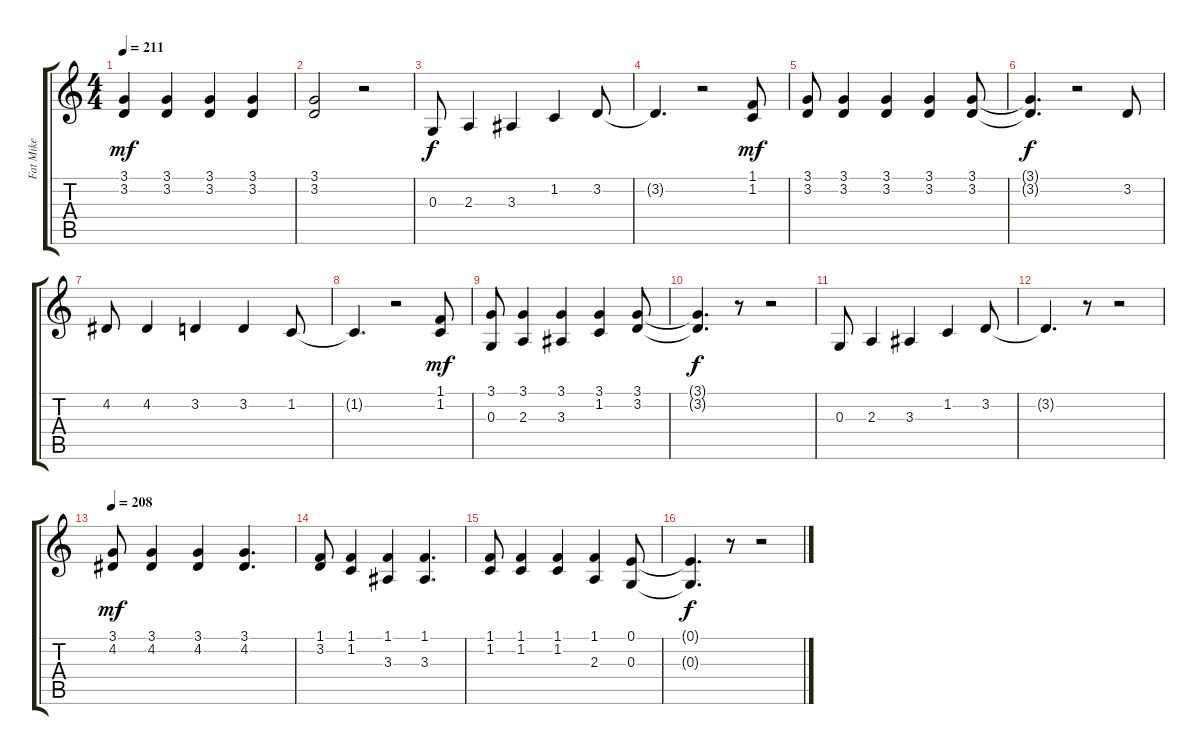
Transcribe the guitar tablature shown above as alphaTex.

\track ("Fat Mike" "Fat Mike") {instrument bassoon}
\staff {score tabs}
\tuning (E4 B3 G3 D3 A2 E2) {hide}
\ts (4 4)
\section ("" "")
\tempo 211
\clef g2
\ks c
(3.1 3.2).4{dy mf} (3.1 3.2).4 (3.1 3.2).4 (3.1 3.2).4 |
(3.1 3.2).2 r.2 |
0.3.8{dy f} 2.3.4 3.3.4 1.2.4 3.2.8 |
3.2{t}.4{d} r.2 (1.1 1.2).8{dy mf} |
(3.1 3.2).8 (3.1 3.2).4 (3.1 3.2).4 (3.1 3.2).4 (3.1 3.2).8 |
(3.1{t} 3.2{t}).4{d dy f} r.2 3.2.8 |
4.2.8 4.2.4 3.2.4 3.2.4 1.2.8 |
1.2{t}.4{d} r.2 (1.1 1.2).8{dy mf} |
(3.1 0.3).8 (3.1 2.3).4 (3.1 3.3).4 (3.1 1.2).4 (3.1 3.2).8 |
(3.1{t} 3.2{t}).4{d dy f} r.8 r.2 |
0.3.8 2.3.4 3.3.4 1.2.4 3.2.8 |
3.2{t}.4{d} r.8 r.2 |
\tempo 208
(3.1 4.2).8{dy mf} (3.1 4.2).4 (3.1 4.2).4 (3.1 4.2).4{d} |
(1.1 3.2).8 (1.1 1.2).4 (1.1 3.3).4 (1.1 3.3).4{d} |
(1.1 1.2).8 (1.1 1.2).4 (1.1 1.2).4 (1.1 2.3).4 (0.1 0.3).8 |
(0.1{t} 0.3{t}).4{d dy f} r.8 r.2
